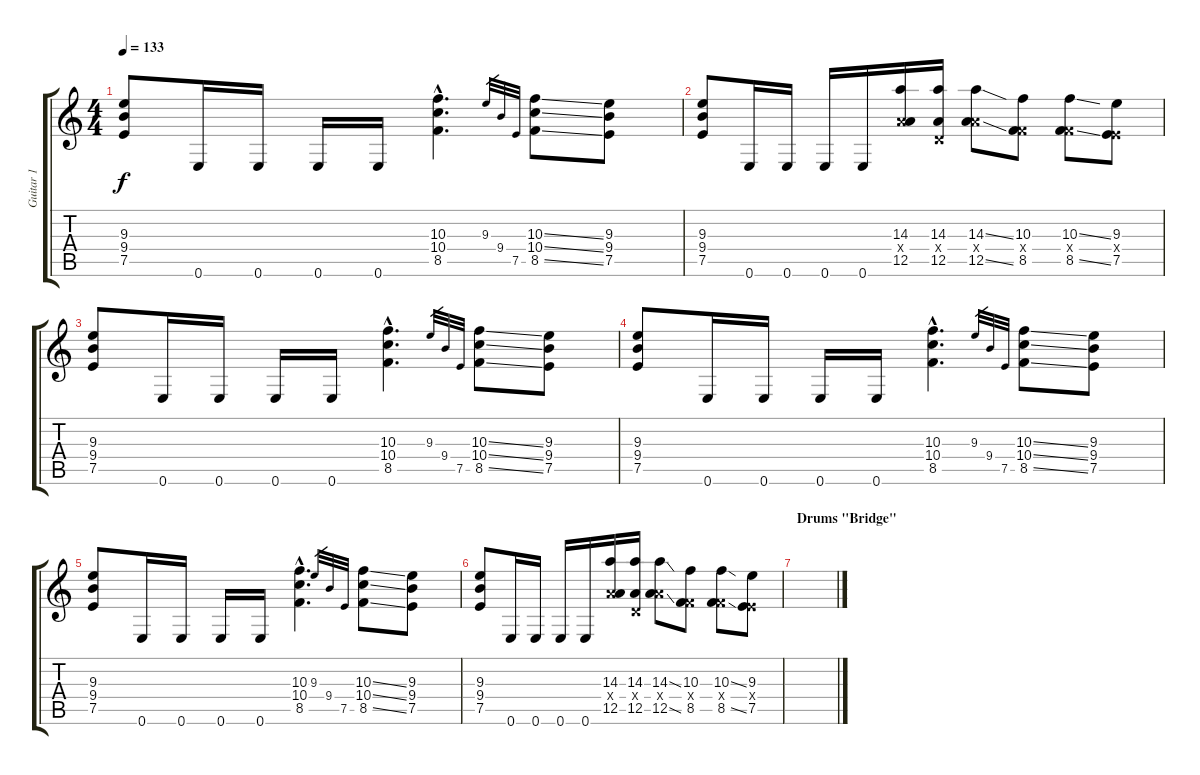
\track ("Guitar 1" "Guitar 1") {instrument distortionguitar}
\staff {score tabs}
\tuning (E4 B3 G3 D3 A2 E2) {hide}
\ts (4 4)
\tempo 133
\clef g2
\ks c
(9.3 9.4 7.5).8{dy f} 0.6.16 0.6.16 0.6.16 0.6.16 (10.3{hac} 10.4{hac} 8.5{hac}).4{d} 9.3.32{gr} 9.4.32{gr} 7.5.32{gr} (10.3{ss} 10.4{ss} 8.5{ss}).8 (9.3 9.4 7.5).8 |
(9.3 9.4 7.5).8 0.6.16 0.6.16 0.6.16 0.6.16 (14.3 7.4{x} 12.5).16 (14.3 0.4{x} 12.5).16 (14.3{ss} 7.4{x} 12.5{ss}).8 (10.3 3.4{x} 8.5).8 (10.3{ss} 3.4{x} 8.5{ss}).8 (9.3 2.4{x} 7.5).8 |
(9.3 9.4 7.5).8 0.6.16 0.6.16 0.6.16 0.6.16 (10.3{hac} 10.4{hac} 8.5{hac}).4{d} 9.3.32{gr} 9.4.32{gr} 7.5.32{gr} (10.3{ss} 10.4{ss} 8.5{ss}).8 (9.3 9.4 7.5).8 |
(9.3 9.4 7.5).8 0.6.16 0.6.16 0.6.16 0.6.16 (10.3{hac} 10.4{hac} 8.5{hac}).4{d} 9.3.32{gr} 9.4.32{gr} 7.5.32{gr} (10.3{ss} 10.4{ss} 8.5{ss}).8 (9.3 9.4 7.5).8 |
(9.3 9.4 7.5).8 0.6.16 0.6.16 0.6.16 0.6.16 (10.3{hac} 10.4{hac} 8.5{hac}).4{d} 9.3.32{gr} 9.4.32{gr} 7.5.32{gr} (10.3{ss} 10.4{ss} 8.5{ss}).8 (9.3 9.4 7.5).8 |
(9.3 9.4 7.5).8 0.6.16 0.6.16 0.6.16 0.6.16 (14.3 7.4{x} 12.5).16 (14.3 0.4{x} 12.5).16 (14.3{ss} 7.4{x} 12.5{ss}).8 (10.3 3.4{x} 8.5).8 (10.3{ss} 3.4{x} 8.5{ss}).8 (9.3 2.4{x} 7.5).8 |
\section ("" "Drums \"Bridge\"")
